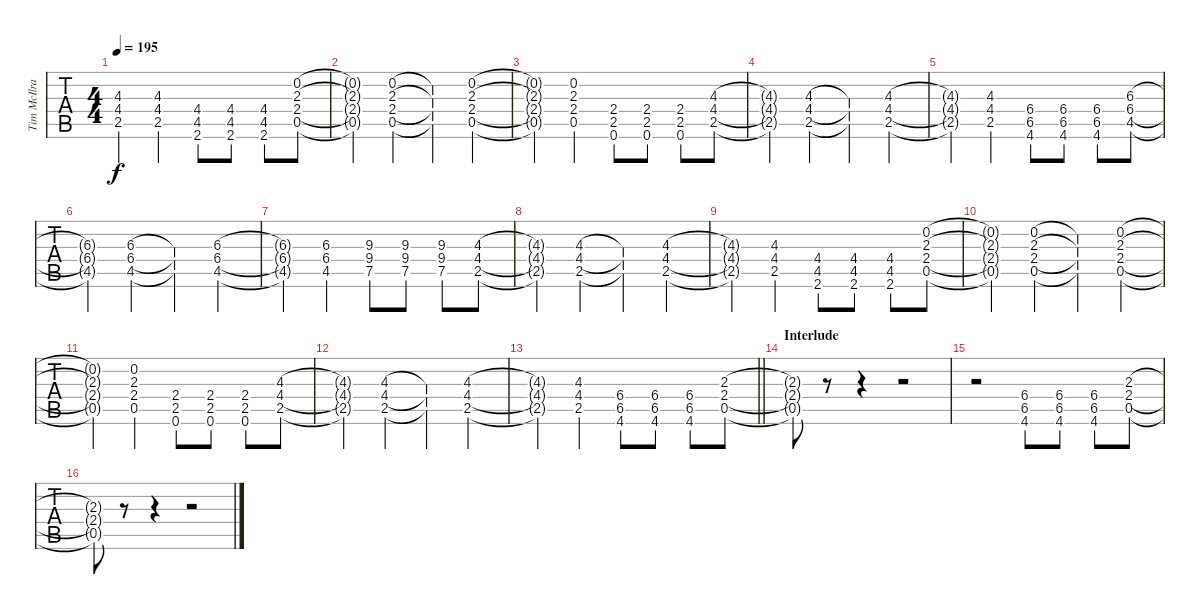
\track ("Tim McIlrath - Guitar One" "Tim McIlra") {instrument distortionguitar}
\staff {tabs}
\tuning (Eb4 Bb3 Gb3 Db3 Ab2 Eb2) {hide}
\ts (4 4)
\tempo 195
\clef g2
\ks c
(4.3{t} 4.4{t} 2.5{t}).4{dy f} (4.3 4.4 2.5).4 (4.4 4.5 2.6).8 (4.4 4.5 2.6).8 (4.4 4.5 2.6).8 (0.2 2.3 2.4 0.5).8 |
(0.2{t} 2.3{t} 2.4{t} 0.5{t}).4 (0.2 2.3 2.4 0.5).4 (0.2{t} 2.3{t} 2.4{t} 0.5{t}).4 (0.2 2.3 2.4 0.5).4 |
(0.2{t} 2.3{t} 2.4{t} 0.5{t}).4 (0.2 2.3 2.4 0.5).4 (2.4 2.5 0.6).8 (2.4 2.5 0.6).8 (2.4 2.5 0.6).8 (4.3 4.4 2.5).8 |
(4.3{t} 4.4{t} 2.5{t}).4 (4.3 4.4 2.5).4 (4.3{t} 4.4{t} 2.5{t}).4 (4.3 4.4 2.5).4 |
(4.3{t} 4.4{t} 2.5{t}).4 (4.3 4.4 2.5).4 (6.4 6.5 4.6).8 (6.4 6.5 4.6).8 (6.4 6.5 4.6).8 (6.3 6.4 4.5).8 |
(6.3{t} 6.4{t} 4.5{t}).4 (6.3 6.4 4.5).4 (6.3{t} 6.4{t} 4.5{t}).4 (6.3 6.4 4.5).4 |
(6.3{t} 6.4{t} 4.5{t}).4 (6.3 6.4 4.5).4 (9.3 9.4 7.5).8 (9.3 9.4 7.5).8 (9.3 9.4 7.5).8 (4.3 4.4 2.5).8 |
(4.3{t} 4.4{t} 2.5{t}).4 (4.3 4.4 2.5).4 (4.3{t} 4.4{t} 2.5{t}).4 (4.3 4.4 2.5).4 |
(4.3{t} 4.4{t} 2.5{t}).4 (4.3 4.4 2.5).4 (4.4 4.5 2.6).8 (4.4 4.5 2.6).8 (4.4 4.5 2.6).8 (0.2 2.3 2.4 0.5).8 |
(0.2{t} 2.3{t} 2.4{t} 0.5{t}).4 (0.2 2.3 2.4 0.5).4 (0.2{t} 2.3{t} 2.4{t} 0.5{t}).4 (0.2 2.3 2.4 0.5).4 |
(0.2{t} 2.3{t} 2.4{t} 0.5{t}).4 (0.2 2.3 2.4 0.5).4 (2.4 2.5 0.6).8 (2.4 2.5 0.6).8 (2.4 2.5 0.6).8 (4.3 4.4 2.5).8 |
(4.3{t} 4.4{t} 2.5{t}).4 (4.3 4.4 2.5).4 (4.3{t} 4.4{t} 2.5{t}).4 (4.3 4.4 2.5).4 |
\barLineRight lightlight
(4.3{t} 4.4{t} 2.5{t}).4 (4.3 4.4 2.5).4 (6.4 6.5 4.6).8 (6.4 6.5 4.6).8 (6.4 6.5 4.6).8 (2.3 2.4 0.5).8 |
\section ("" "Interlude")
(2.3{t} 2.4{t} 0.5{t}).8 r.8 r.4 r.2 |
r.2 (6.4 6.5 4.6).8 (6.4 6.5 4.6).8 (6.4 6.5 4.6).8 (2.3 2.4 0.5).8 |
(2.3{t} 2.4{t} 0.5{t}).8 r.8 r.4 r.2
